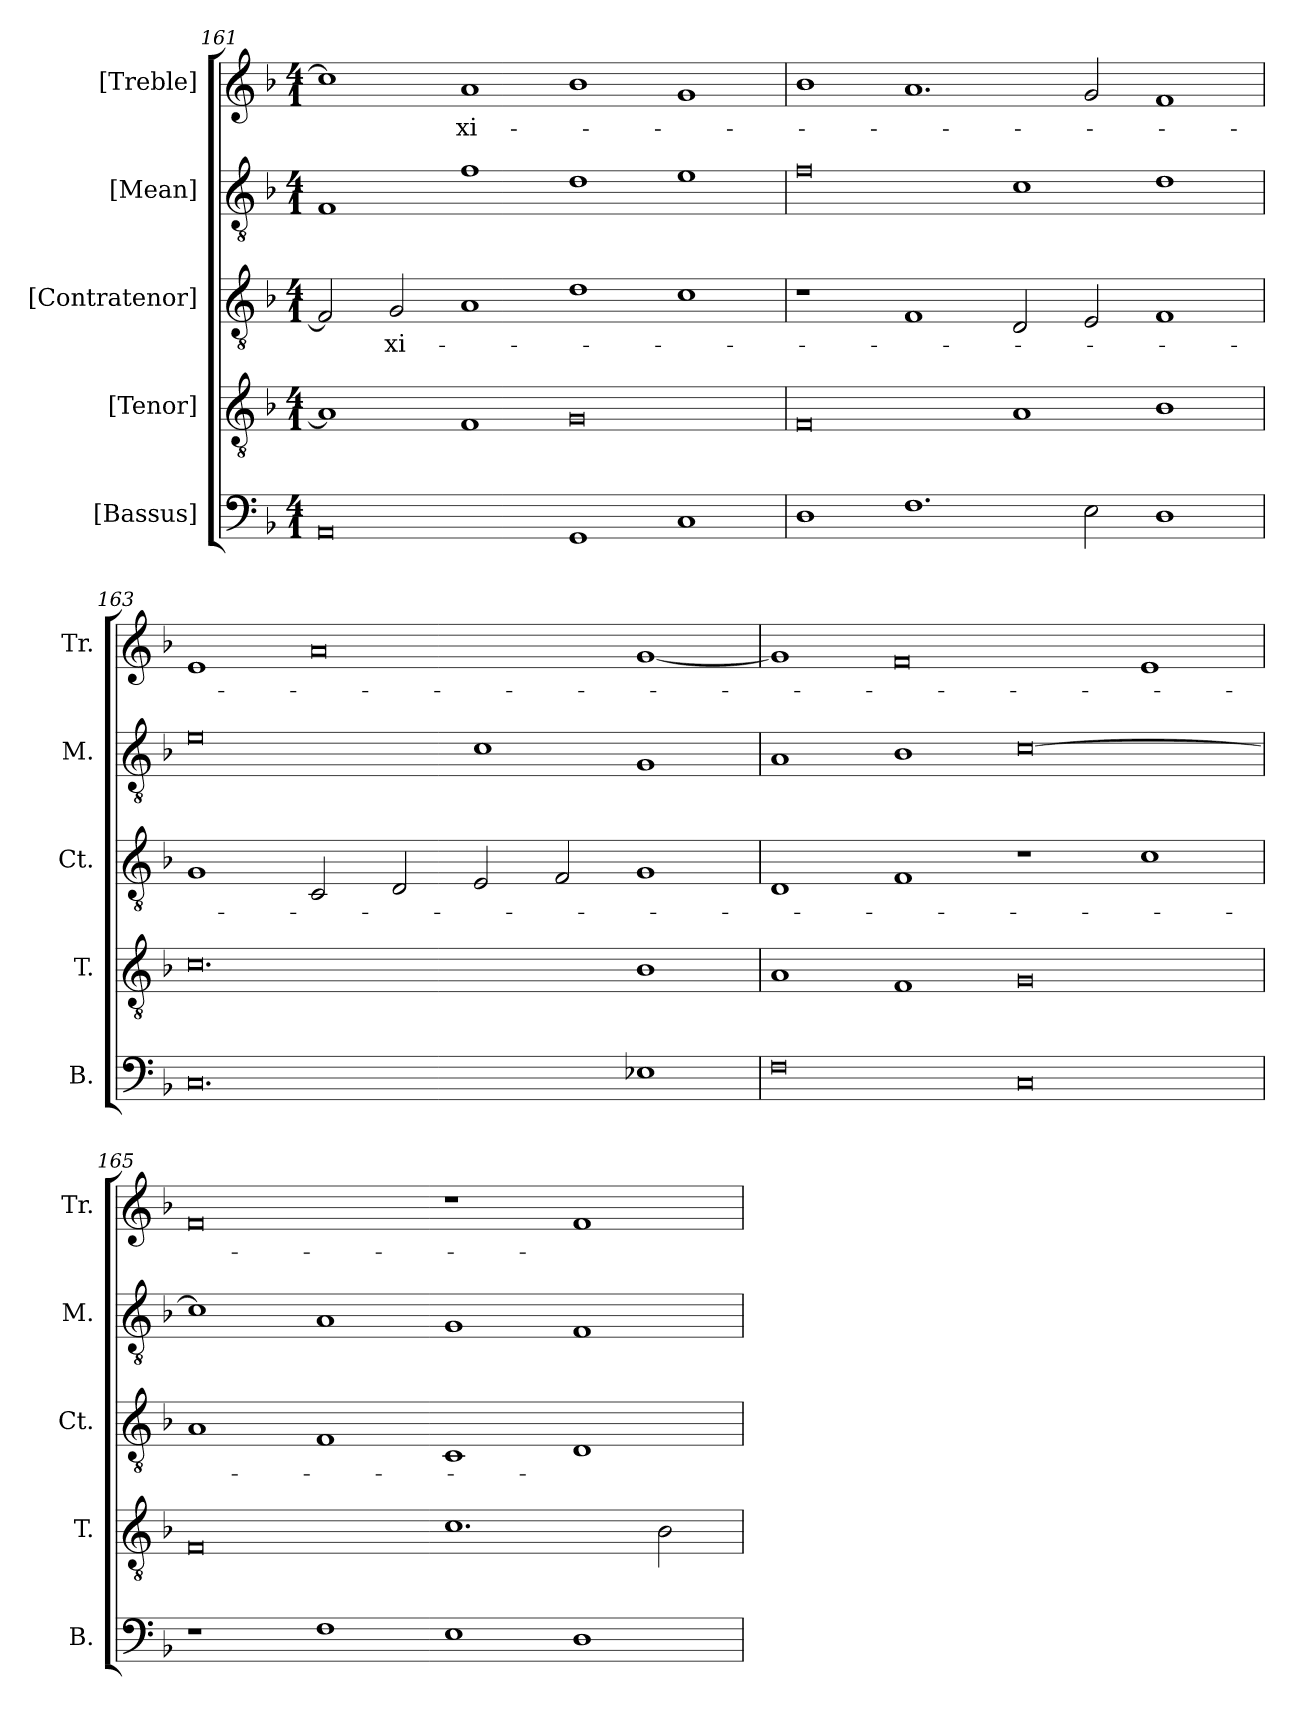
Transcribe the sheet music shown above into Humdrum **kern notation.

**kern	**kern	**kern	**text	**kern	**kern	**text
*part5	*part4	*part3	*part3	*part2	*part1	*part1
*staff5	*staff4	*staff3	*staff3	*staff2	*staff1	*staff1
*I"[Bassus]	*I"[Tenor]	*I"[Contratenor]	*	*I"[Mean]	*I"[Treble]	*
*I'B.	*I'T.	*I'Ct.	*	*I'M.	*I'Tr.	*
*clefF4	*clefGv2	*clefGv2	*	*clefGv2	*clefG2	*
*	*ITrd7c12	*ITrd7c12	*	*ITrd7c12	*	*
*k[b-]	*k[b-]	*k[b-]	*	*k[b-]	*k[b-]	*
*F:	*F:	*F:	*	*F:	*F:	*
*M4/1	*M4/1	*M4/1	*	*M4/1	*M4/1	*
=161	=161	=161	=161	=161	=161	=161
0AAi	1AAi]	2FFi/]	.	1FFi	1cci]	.
!	!	!	!LO:LY:b:color=#000000	!	!	!
.	.	2GGi/	-xi-	.	.	.
!	!	!	!	!	!	!LO:LY:b:color=#000000
.	1FFi	1AAi	.	1Fi	1ai	-xi-
1GGi	0GGi	1Di	.	1Di	1b-i	.
1Ci	.	1Ci	.	1Ei	1gi	.
!!LO:PB:g=z
=162	=162	=162	=162	=162	=162	=162
1Di	0FFi	1r	.	0Fi	1b-i	.
1.Fi	.	1FFi	.	.	1.ai	.
.	1AAi	2DDi/	.	1Ci	.	.
2Ei\	.	2EEi/	.	.	2gi/	.
1Di	1BB-i	1FFi	.	1Di	1fi	.
=163	=163	=163	=163	=163	=163	=163
0.Ci	0.Ci	1GGi	.	0Ei	1ei	.
.	.	2CCi/	.	.	0ai	.
.	.	2DDi/	.	.	.	.
.	.	2EEi/	.	1Ci	.	.
.	.	2FFi/	.	.	.	.
1E-Xi	1BB-i	1GGi	.	1GGi	[>1gi	.
=164	=164	=164	=164	=164	=164	=164
0Fi	1AAi	1DDi	.	1AAi	1gi]	.
.	1FFi	1FFi	.	1BB-i	0fi	.
0Ci	0GGi	1r	.	[>0Ci	.	.
.	.	1Ci	.	.	1ei	.
!!LO:LB:g=z
=165	=165	=165	=165	=165	=165	=165
1r	0FFi	1AAi	.	1Ci]	0fi	.
1Fi	.	1FFi	.	1AAi	.	.
1Ei	1.Ci	1CCi	.	1GGi	1r	.
1Di	.	1DDi	.	1FFi	1fi	.
.	2BB-i\	.	.	.	.	.
=	=	=	=	=	=	=
*-	*-	*-	*-	*-	*-	*-
